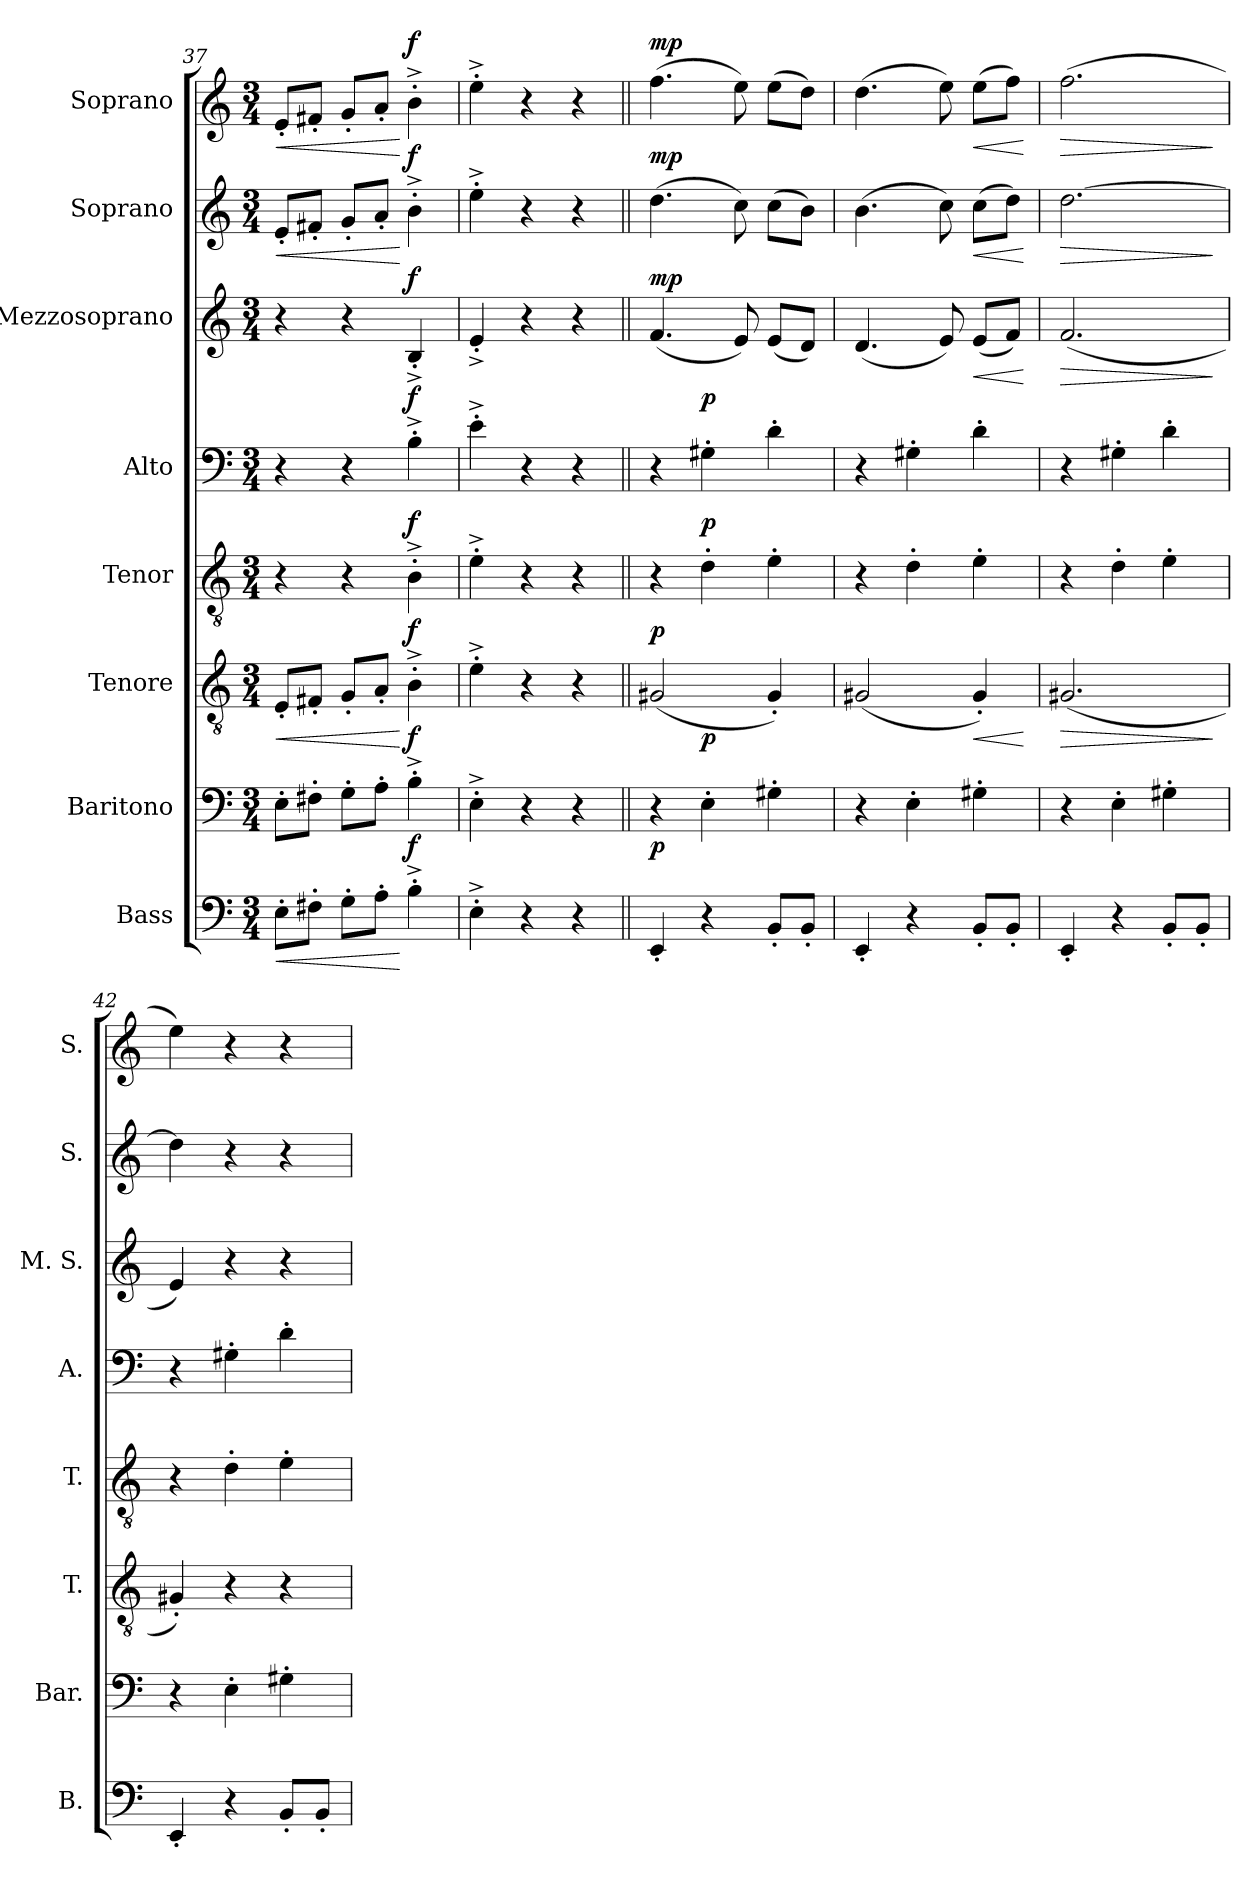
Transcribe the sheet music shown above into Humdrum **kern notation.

**kern	**dynam	**kern	**dynam	**kern	**dynam	**kern	**dynam	**kern	**dynam	**kern	**dynam	**kern	**dynam	**kern	**dynam
*part8	*part8	*part7	*part7	*part6	*part6	*part5	*part5	*part4	*part4	*part3	*part3	*part2	*part2	*part1	*part1
*staff8	*staff8	*staff7	*staff7	*staff6	*staff6	*staff5	*staff5	*staff4	*staff4	*staff3	*staff3	*staff2	*staff2	*staff1	*staff1
*I"Bass	*	*I"Baritono	*	*I"Tenore	*	*I"Tenor	*	*I"Alto	*	*I"Mezzosoprano	*	*I"Soprano	*	*I"Soprano	*
*I'B.	*	*I'Bar.	*	*I'T.	*	*I'T.	*	*I'A.	*	*I'M. S.	*	*I'S.	*	*I'S.	*
*clefF4	*	*clefF4	*	*clefGv2	*	*clefGv2	*	*clefF4	*	*clefG2	*	*clefG2	*	*clefG2	*
*k[]	*	*k[]	*	*k[]	*	*k[]	*	*k[]	*	*k[]	*	*k[]	*	*k[]	*
*M3/4	*	*M3/4	*	*M3/4	*	*M3/4	*	*M3/4	*	*M3/4	*	*M3/4	*	*M3/4	*
=37	=37	=37	=37	=37	=37	=37	=37	=37	=37	=37	=37	=37	=37	=37	=37
!	!LO:HP:b	!	!	!	!LO:HP:b	!	!	!	!	!	!	!	!LO:HP:b	!	!LO:HP:b
8E'\L	<	8E'\L	.	8E'/L	<	4r	.	4r	.	4r	.	8e'/L	<	8e'/L	<
8F#X'\J	.	8F#X'\J	.	8F#X'/J	.	.	.	.	.	.	.	8f#X'/J	.	8f#X'/J	.
8G'\L	.	8G'\L	.	8G'/L	.	4r	.	4r	.	4r	.	8g'/L	.	8g'/L	.
8A'\J	.	8A'\J	.	8A'/J	.	.	.	.	.	.	.	8a'/J	.	8a'/J	.
!	!LO:DY:n=1:a	!	!LO:DY:a	!	!LO:DY:n=1:a	!	!LO:DY:a	!	!LO:DY:a	!	!LO:DY:a	!	!LO:DY:n=1:a	!	!LO:DY:n=1:a
4B'^\	[ f	4B'^\	f	4B'^\	[ f	4B'^\	f	4B'^\	f	4B'^/	f	4b'^\	[ f	4b'^\	[ f
=38	=38	=38	=38	=38	=38	=38	=38	=38	=38	=38	=38	=38	=38	=38	=38
4E'^\	.	4E'^\	.	4e'^\	.	4e'^\	.	4e'^\	.	4e'^/	.	4ee'^\	.	4ee'^\	.
4r	.	4r	.	4r	.	4r	.	4r	.	4r	.	4r	.	4r	.
4r	.	4r	.	4r	.	4r	.	4r	.	4r	.	4r	.	4r	.
=39||	=39||	=39||	=39||	=39||	=39||	=39||	=39||	=39||	=39||	=39||	=39||	=39||	=39||	=39||	=39||
!	!LO:DY:a	!	!	!	!LO:DY:a	!	!	!	!	!	!LO:DY:a	!	!LO:DY:a	!	!LO:DY:a
4EE'/	p	4r	.	(2G#X/	p	4r	.	4r	.	(4.f/	mp	(4.dd\	mp	(4.ff\	mp
!	!	!	!LO:DY:a	!	!	!	!LO:DY:a	!	!LO:DY:a	!	!	!	!	!	!
4r	.	4E'\	p	.	.	4d'\	p	4G#X'\	p	.	.	.	.	.	.
.	.	.	.	.	.	.	.	.	.	8e/)	.	8cc\)	.	8ee\)	.
8BB'/L	.	4G#X'\	.	4G#'/)	.	4e'\	.	4d'\	.	(8e/L	.	(8cc\L	.	(8ee\L	.
8BB'/J	.	.	.	.	.	.	.	.	.	8d/J)	.	8b\J)	.	8dd\J)	.
=40	=40	=40	=40	=40	=40	=40	=40	=40	=40	=40	=40	=40	=40	=40	=40
4EE'/	.	4r	.	(2G#X/	.	4r	.	4r	.	(4.d/	.	(4.b\	.	(4.dd\	.
4r	.	4E'\	.	.	.	4d'\	.	4G#X'\	.	.	.	.	.	.	.
.	.	.	.	.	.	.	.	.	.	8e/)	.	8cc\)	.	8ee\)	.
!	!	!	!	!	!LO:HP:b	!	!	!	!	!	!LO:HP:b	!	!LO:HP:b	!	!LO:HP:b
8BB'/L	.	4G#X'\	.	4G#'/)	<	4e'\	.	4d'\	.	(8e/L	<	(8cc\L	<	(8ee\L	<
8BB'/J	.	.	.	.	.	.	.	.	.	8f/J)	.	8dd\J)	.	8ff\J)	.
.	.	.	.	.	[	.	.	.	.	.	[	.	[	.	[
=41	=41	=41	=41	=41	=41	=41	=41	=41	=41	=41	=41	=41	=41	=41	=41
!	!	!	!	!	!LO:HP:b	!	!	!	!	!	!LO:HP:b	!	!LO:HP:b	!	!LO:HP:b
4EE'/	.	4r	.	(2.G#X/	>	4r	.	4r	.	(2.f/	>	[2.dd\	>	(2.ff\	>
4r	.	4E'\	.	.	.	4d'\	.	4G#X'\	.	.	.	.	.	.	.
8BB'/L	.	4G#X'\	.	.	.	4e'\	.	4d'\	.	.	.	.	.	.	.
8BB'/J	.	.	.	.	.	.	.	.	.	.	.	.	.	.	.
.	.	.	.	.	]	.	.	.	.	.	]	.	]	.	]
=42	=42	=42	=42	=42	=42	=42	=42	=42	=42	=42	=42	=42	=42	=42	=42
4EE'/	.	4r	.	4G#X'/)	.	4r	.	4r	.	4e/)	.	4dd\]	.	4ee\)	.
4r	.	4E'\	.	4r	.	4d'\	.	4G#X'\	.	4r	.	4r	.	4r	.
8BB'/L	.	4G#X'\	.	4r	.	4e'\	.	4d'\	.	4r	.	4r	.	4r	.
8BB'/J	.	.	.	.	.	.	.	.	.	.	.	.	.	.	.
=	=	=	=	=	=	=	=	=	=	=	=	=	=	=	=
*-	*-	*-	*-	*-	*-	*-	*-	*-	*-	*-	*-	*-	*-	*-	*-
